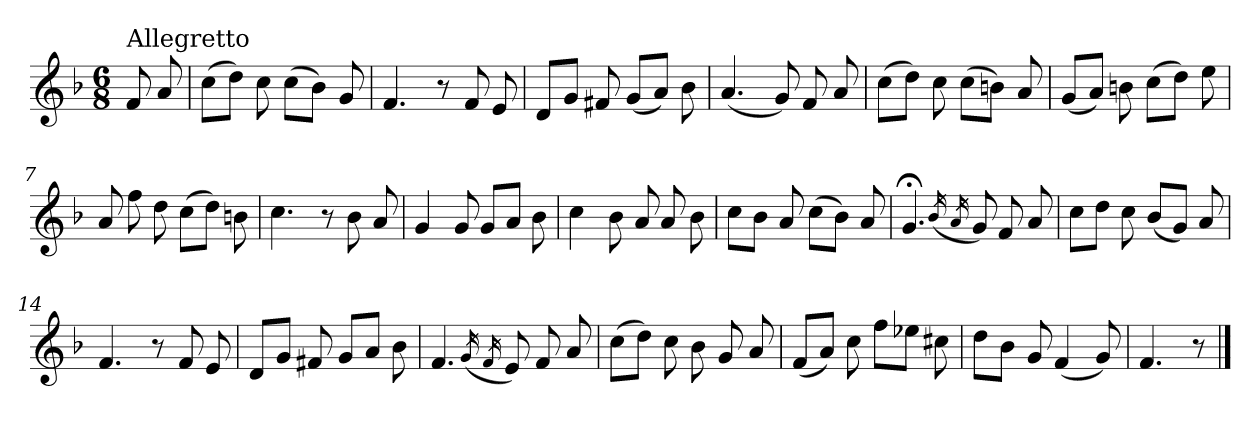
**kern
*part1
*staff1
*clefG2
*k[b-]
*F:
*M6/8
=
!LO:TX:a:t=Allegretto
8f/
8a/
=1
(>8cc\L
8dd\J)
8cc\
(>8cc\L
8b-\J)
8g/
=2
4.f/
8r
8f/
8e/
=3
8d/L
8g/J
8f#X/
(<8g/L
8a/J)
8b-\
=4
(<4.a/
8g/)
8f/
8a/
=5
(>8cc\L
8dd\J)
8cc\
(>8cc\L
8bn\J)
8a/
!!LO:LB:g=z
=6
(<8g/L
8a/J)
8bn\
(>8cc\L
8dd\J)
8ee\
=7
8a/
8ff\
8dd\
(>8cc\L
8dd\J)
8bn\
=8
4.cc\
8r
8b-\
8a/
=9
4g/
8g/
8g/L
8a/J
8b-\
=10
4cc\
8b-\
8a/
8a/
8b-\
=11
8cc\L
8b-\J
8a/
(>8cc\L
8b-\J)
8a/
!!LO:LB:g=z
=12
4.g;</
(<16qb-/
16qa/
8g/)
8f/
8a/
=13
8cc\L
8dd\J
8cc\
(<8b-/L
8g/J)
8a/
=14
4.f/
8r
8f/
8e/
=15
8d/L
8g/J
8f#X/
8g/L
8a/J
8b-\
=16
4.f/
(<16qg/
16qf/
8e/)
8f/
8a/
=17
(>8cc\L
8dd\J)
8cc\
8b-\
8g/
8a/
!!LO:LB:g=z
=18
(<8f/L
8a/J)
8cc\
8ff\L
8ee-X\J
8cc#X\
=19
8dd\L
8b-\J
8g/
(<4f/
8g/)
=20
4.f/
8r
==
*-
